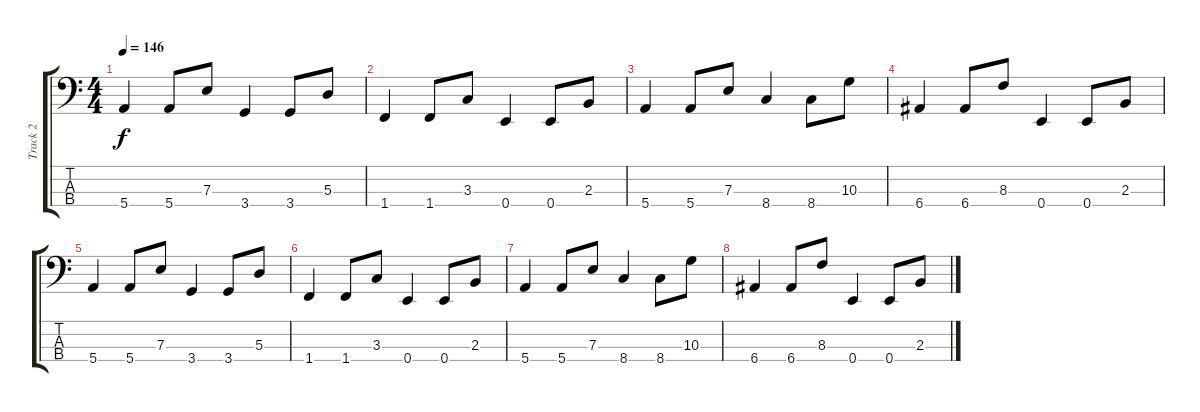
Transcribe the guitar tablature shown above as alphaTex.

\track ("Track 2" "Track 2") {instrument electricbassfinger}
\staff {score tabs}
\tuning (G2 D2 A1 E1) {hide}
\ts (4 4)
\tempo 146
\clef f4
\ks c
5.4.4{dy f} 5.4.8 7.3.8 3.4.4 3.4.8 5.3.8 |
1.4.4 1.4.8 3.3.8 0.4.4 0.4.8 2.3.8 |
5.4.4 5.4.8 7.3.8 8.4.4 8.4.8 10.3.8 |
6.4.4 6.4.8 8.3.8 0.4.4 0.4.8 2.3.8 |
5.4.4 5.4.8 7.3.8 3.4.4 3.4.8 5.3.8 |
1.4.4 1.4.8 3.3.8 0.4.4 0.4.8 2.3.8 |
5.4.4 5.4.8 7.3.8 8.4.4 8.4.8 10.3.8 |
6.4.4 6.4.8 8.3.8 0.4.4 0.4.8 2.3.8
